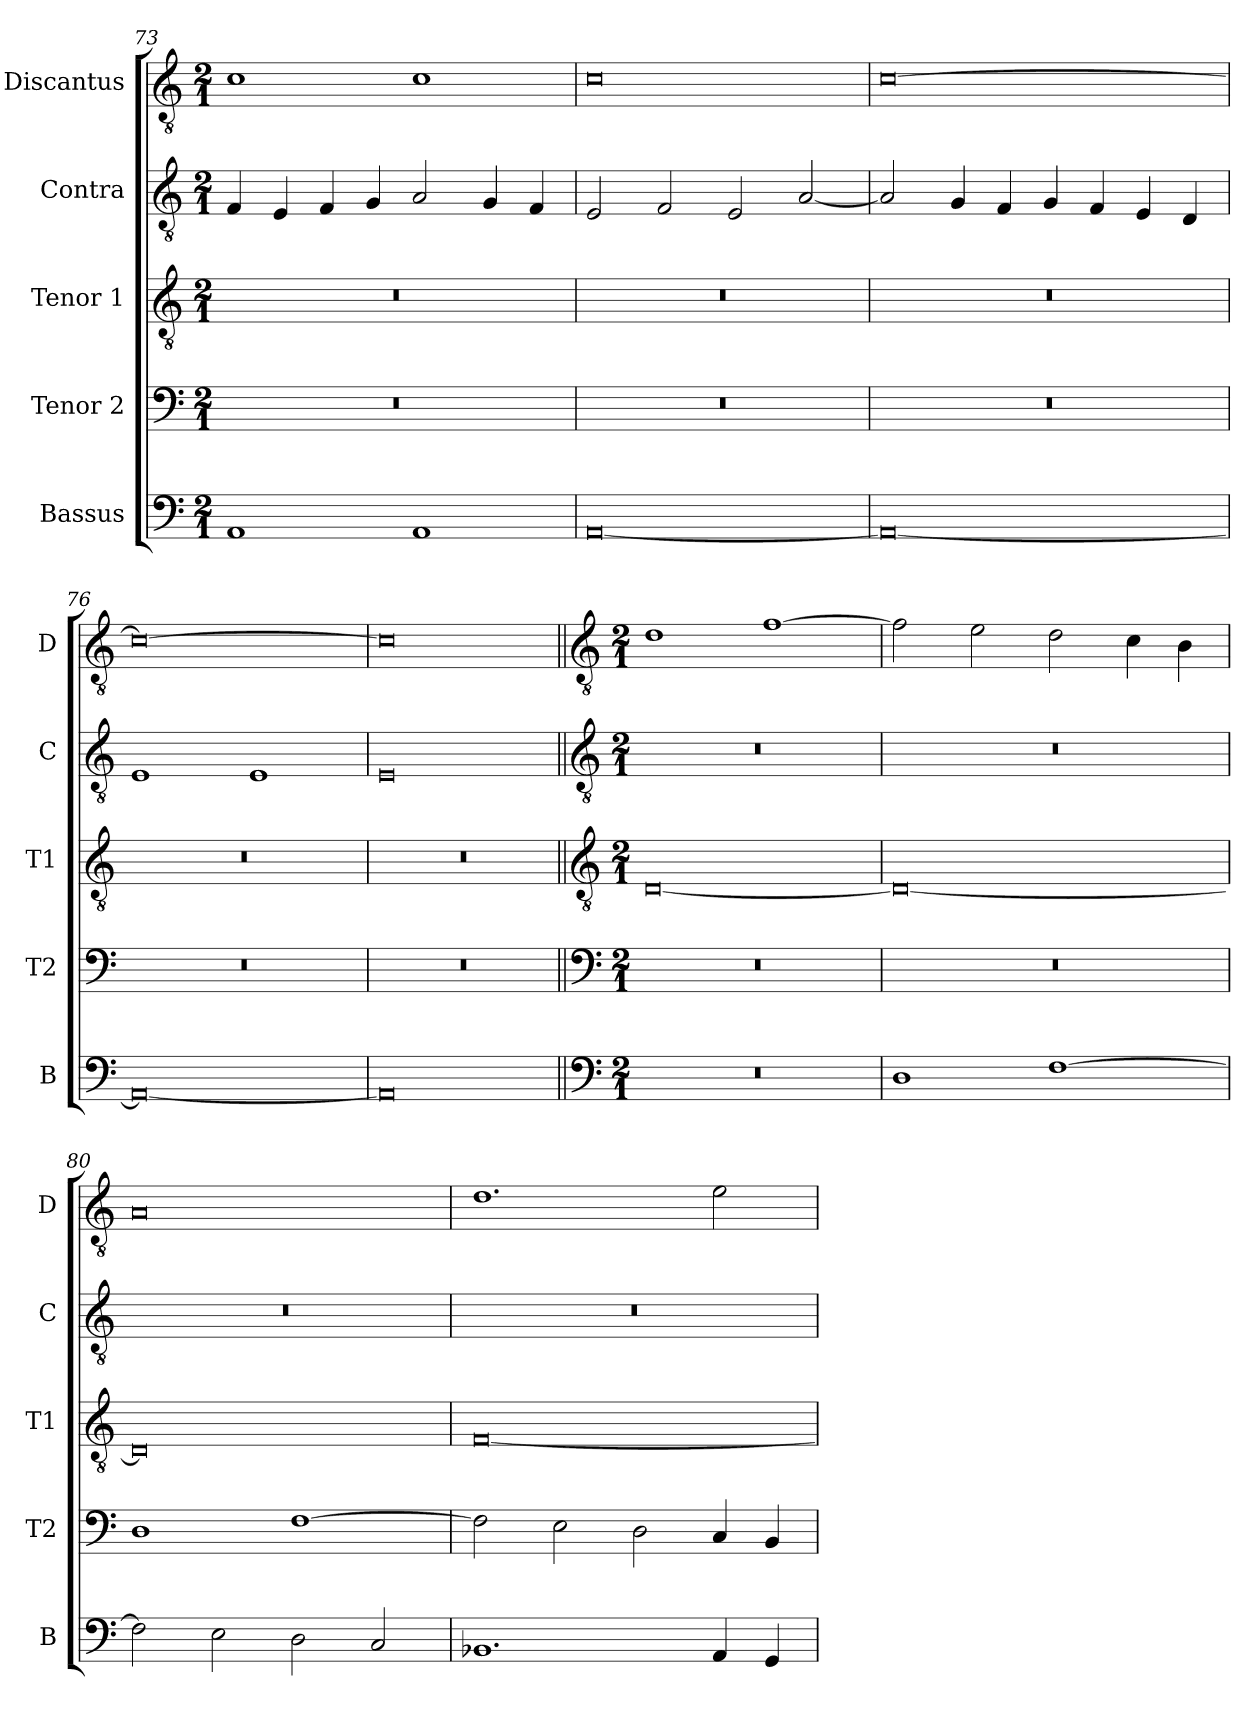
**kern	**kern	**kern	**kern	**kern
*part5	*part4	*part3	*part2	*part1
*staff5	*staff4	*staff3	*staff2	*staff1
*I"Bassus	*I"Tenor 2	*I"Tenor 1	*I"Contra	*I"Discantus
*I'B	*I'T2	*I'T1	*I'C	*I'D
*clefF4	*clefF4	*clefGv2	*clefGv2	*clefGv2
*k[]	*k[]	*k[]	*k[]	*k[]
*M2/1	*M2/1	*M2/1	*M2/1	*M2/1
=73	=73	=73	=73	=73
1AA	0r	0r	4F	1c
.	.	.	4E	.
.	.	.	4F	.
.	.	.	4G	.
1AA	.	.	2A	1c
.	.	.	4G	.
.	.	.	4F	.
=74	=74	=74	=74	=74
[0AA	0r	0r	2E	0c
.	.	.	2F	.
.	.	.	2E	.
.	.	.	[2A	.
=75	=75	=75	=75	=75
0AA_	0r	0r	2A]	[0c
.	.	.	4G	.
.	.	.	4F	.
.	.	.	4G	.
.	.	.	4F	.
.	.	.	4E	.
.	.	.	4D	.
=76	=76	=76	=76	=76
0AA_	0r	0r	1E	0c_
.	.	.	1E	.
=77	=77	=77	=77	=77
0AA]	0r	0r	0E	0c]
!!LO:LB:g=z
=78||	=78||	=78||	=78||	=78||
*clefF4	*clefF4	*clefGv2	*clefGv2	*clefGv2
*k[]	*k[]	*k[]	*k[]	*k[]
*M2/1	*M2/1	*M2/1	*M2/1	*M2/1
0r	0r	[0D	0r	1d
.	.	.	.	[1f
=79	=79	=79	=79	=79
1D	0r	0D_	0r	2f]
.	.	.	.	2e
[1F	.	.	.	2d
.	.	.	.	4c
.	.	.	.	4B
=80	=80	=80	=80	=80
2F]	1D	0D]	0r	0A
2E	.	.	.	.
2D	[1F	.	.	.
2C	.	.	.	.
=81	=81	=81	=81	=81
1.BB-X	2F]	[0F	0r	1.d
.	2E	.	.	.
.	2D	.	.	.
4AA	4C	.	.	2e
4GG	4BB	.	.	.
=	=	=	=	=
*-	*-	*-	*-	*-
